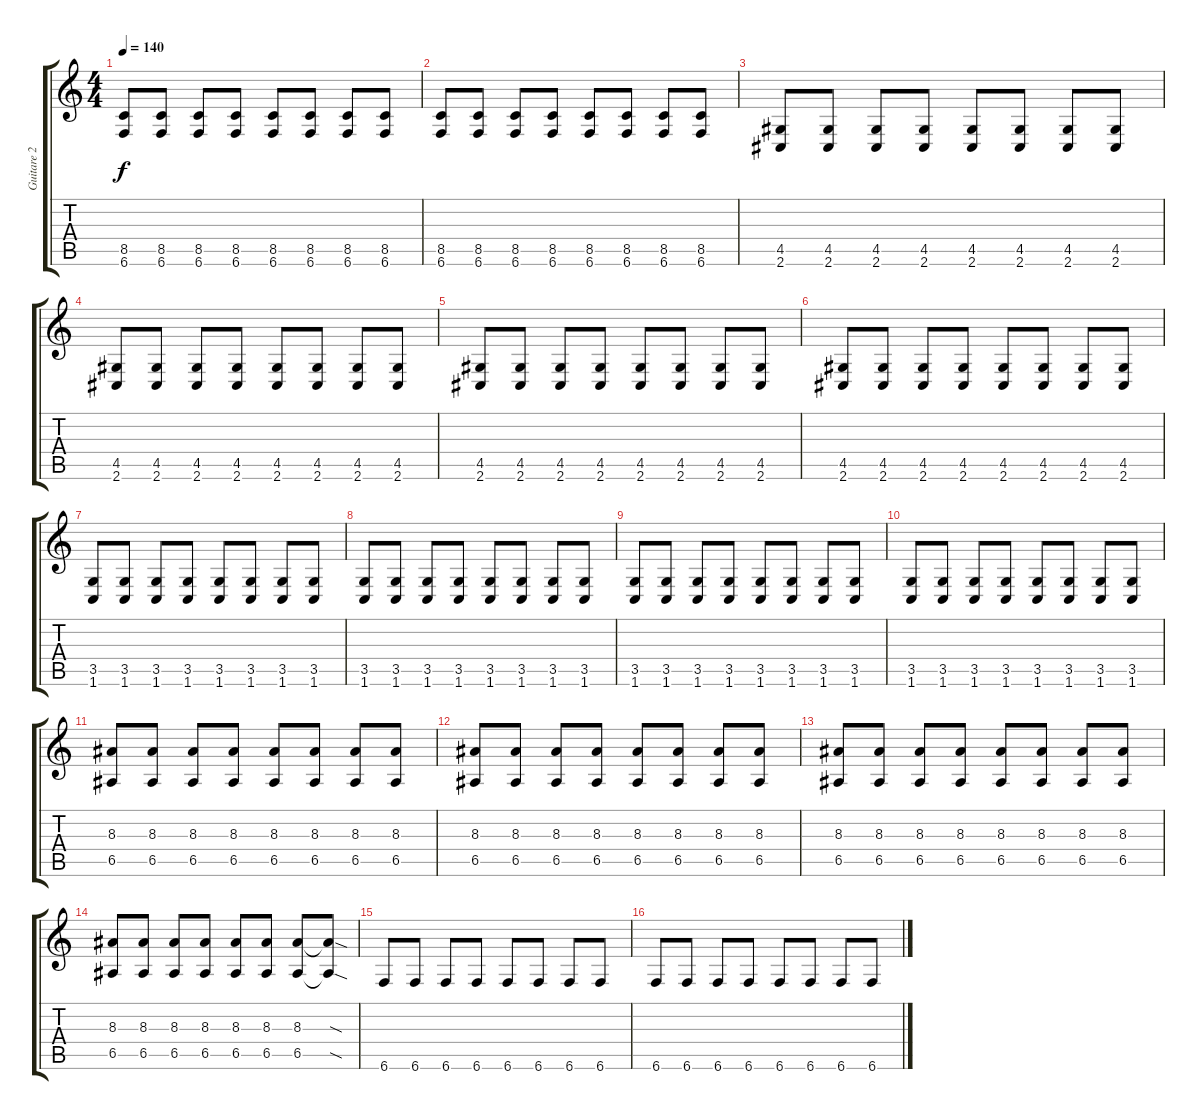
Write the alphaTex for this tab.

\track ("Guitare 2" "Guitare 2") {instrument distortionguitar}
\staff {score tabs}
\tuning (B3 Gb3 D3 A2 E2 B1) {hide}
\ts (4 4)
\tempo 140
\clef g2
\ks c
(8.5 6.6).8{dy f} (8.5 6.6).8 (8.5 6.6).8 (8.5 6.6).8 (8.5 6.6).8 (8.5 6.6).8 (8.5 6.6).8 (8.5 6.6).8 |
(8.5 6.6).8 (8.5 6.6).8 (8.5 6.6).8 (8.5 6.6).8 (8.5 6.6).8 (8.5 6.6).8 (8.5 6.6).8 (8.5 6.6).8 |
(4.5 2.6).8 (4.5 2.6).8 (4.5 2.6).8 (4.5 2.6).8 (4.5 2.6).8 (4.5 2.6).8 (4.5 2.6).8 (4.5 2.6).8 |
(4.5 2.6).8 (4.5 2.6).8 (4.5 2.6).8 (4.5 2.6).8 (4.5 2.6).8 (4.5 2.6).8 (4.5 2.6).8 (4.5 2.6).8 |
(4.5 2.6).8 (4.5 2.6).8 (4.5 2.6).8 (4.5 2.6).8 (4.5 2.6).8 (4.5 2.6).8 (4.5 2.6).8 (4.5 2.6).8 |
(4.5 2.6).8 (4.5 2.6).8 (4.5 2.6).8 (4.5 2.6).8 (4.5 2.6).8 (4.5 2.6).8 (4.5 2.6).8 (4.5 2.6).8 |
(3.5 1.6).8 (3.5 1.6).8 (3.5 1.6).8 (3.5 1.6).8 (3.5 1.6).8 (3.5 1.6).8 (3.5 1.6).8 (3.5 1.6).8 |
(3.5 1.6).8 (3.5 1.6).8 (3.5 1.6).8 (3.5 1.6).8 (3.5 1.6).8 (3.5 1.6).8 (3.5 1.6).8 (3.5 1.6).8 |
(3.5 1.6).8 (3.5 1.6).8 (3.5 1.6).8 (3.5 1.6).8 (3.5 1.6).8 (3.5 1.6).8 (3.5 1.6).8 (3.5 1.6).8 |
(3.5 1.6).8 (3.5 1.6).8 (3.5 1.6).8 (3.5 1.6).8 (3.5 1.6).8 (3.5 1.6).8 (3.5 1.6).8 (3.5 1.6).8 |
(8.3 6.5).8 (8.3 6.5).8 (8.3 6.5).8 (8.3 6.5).8 (8.3 6.5).8 (8.3 6.5).8 (8.3 6.5).8 (8.3 6.5).8 |
(8.3 6.5).8 (8.3 6.5).8 (8.3 6.5).8 (8.3 6.5).8 (8.3 6.5).8 (8.3 6.5).8 (8.3 6.5).8 (8.3 6.5).8 |
(8.3 6.5).8 (8.3 6.5).8 (8.3 6.5).8 (8.3 6.5).8 (8.3 6.5).8 (8.3 6.5).8 (8.3 6.5).8 (8.3 6.5).8 |
(8.3 6.5).8 (8.3 6.5).8 (8.3 6.5).8 (8.3 6.5).8 (8.3 6.5).8 (8.3 6.5).8 (8.3 6.5).8 (8.3{sod t} 6.5{sod t}).8 |
6.6.8 6.6.8 6.6.8 6.6.8 6.6.8 6.6.8 6.6.8 6.6.8 |
6.6.8 6.6.8 6.6.8 6.6.8 6.6.8 6.6.8 6.6.8 6.6.8
